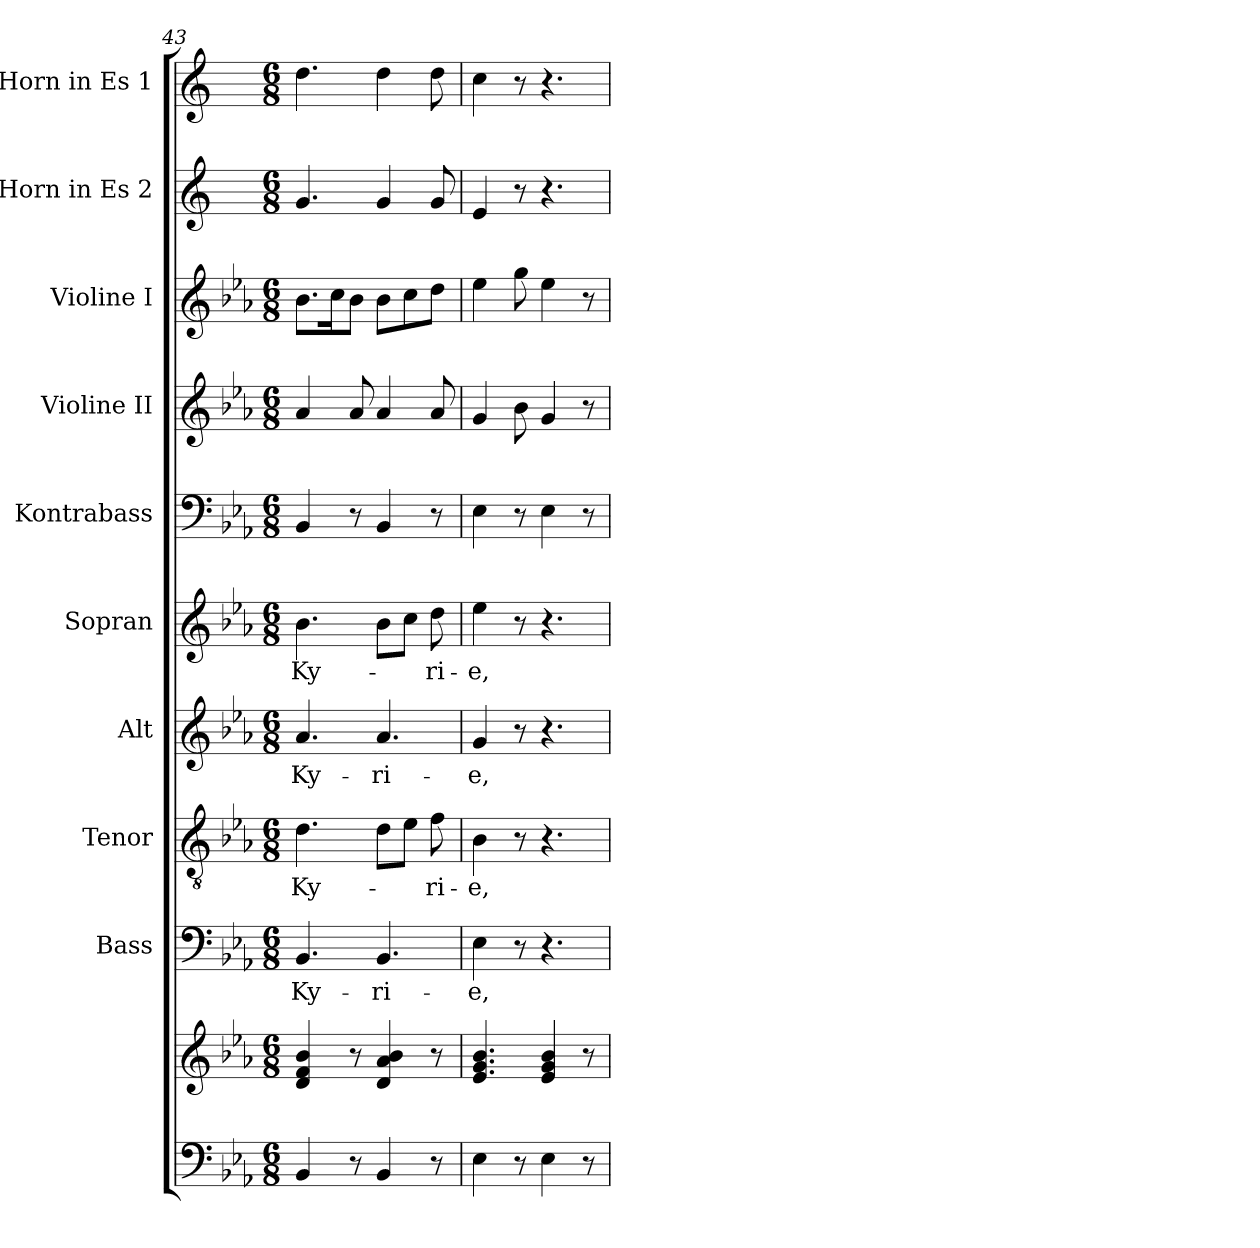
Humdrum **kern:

**kern	**kern	**kern	**text	**kern	**text	**kern	**text	**kern	**text	**kern	**kern	**kern	**kern	**kern
*part10	*part10	*part9	*part9	*part8	*part8	*part7	*part7	*part6	*part6	*part5	*part4	*part3	*part2	*part1
*staff11	*staff10	*staff9	*staff9	*staff8	*staff8	*staff7	*staff7	*staff6	*staff6	*staff5	*staff4	*staff3	*staff2	*staff1
*	*	*I"Bass	*	*I"Tenor	*	*I"Alt	*	*I"Sopran	*	*I"Kontrabass	*I"Violine II	*I"Violine I	*I"Horn in Es 2	*I"Horn in Es 1
*	*	*I'B.	*	*I'T.	*	*I'A.	*	*I'S.	*	*I'Kb.	*I'Vl. II	*I'Vl. I	*I'Hr. Es 2	*I'Hr. Es 1
*clefF4	*clefG2	*clefF4	*	*clefGv2	*	*clefG2	*	*clefG2	*	*clefF4	*clefG2	*clefG2	*clefG2	*clefG2
*	*	*	*	*	*	*	*	*	*	*ITrd7c12	*	*	*ITrd5c9	*ITrd5c9
*k[b-e-a-]	*k[b-e-a-]	*k[b-e-a-]	*	*k[b-e-a-]	*	*k[b-e-a-]	*	*k[b-e-a-]	*	*k[b-e-a-]	*k[b-e-a-]	*k[b-e-a-]	*k[b-e-a-]	*k[b-e-a-]
*E-:	*E-:	*E-:	*	*E-:	*	*E-:	*	*E-:	*	*E-:	*E-:	*E-:	*E-:	*E-:
*M6/8	*M6/8	*M6/8	*	*M6/8	*	*M6/8	*	*M6/8	*	*M6/8	*M6/8	*M6/8	*M6/8	*M6/8
=43	=43	=43	=43	=43	=43	=43	=43	=43	=43	=43	=43	=43	=43	=43
!	!	!	!LO:LY:b	!	!LO:LY:b	!	!LO:LY:b	!	!LO:LY:b	!	!	!	!	!
4BB-/	4d/ 4f/ 4b-/	4.BB-/	Ky-	4.d\	Ky-	4.a-/	Ky-	4.b-\	Ky-	4BBB-/	4a-/	8.b-\L	4.B-/	4.f\
.	.	.	.	.	.	.	.	.	.	.	.	16cc\k	.	.
8r	8r	.	.	.	.	.	.	.	.	8r	8a-/	8b-\J	.	.
!	!	!	!LO:LY:b	!	!	!	!LO:LY:b	!	!	!	!	!	!	!
4BB-/	4d/ 4a-/ 4b-/	4.BB-/	-ri-	8d\L	.	4.a-/	-ri-	8b-\L	.	4BBB-/	4a-/	8b-\L	4B-/	4f\
.	.	.	.	8e-\J	.	.	.	8cc\J	.	.	.	8cc\	.	.
!	!	!	!	!	!LO:LY:b	!	!	!	!LO:LY:b	!	!	!	!	!
8r	8r	.	.	8f\	-ri-	.	.	8dd\	-ri-	8r	8a-/	8dd\J	8B-/	8f\
=44	=44	=44	=44	=44	=44	=44	=44	=44	=44	=44	=44	=44	=44	=44
!	!	!	!LO:LY:b	!	!LO:LY:b	!	!LO:LY:b	!	!LO:LY:b	!	!	!	!	!
4E-\	4.e-/ 4.g/ 4.b-/	4E-\	-e,	4B-\	-e,	4g/	-e,	4ee-\	-e,	4EE-\	4g/	4ee-\	4G/	4e-\
8r	.	8r	.	8r	.	8r	.	8r	.	8r	8b-\	8gg\	8r	8r
4E-\	4e-/ 4g/ 4b-/	4.r	.	4.r	.	4.r	.	4.r	.	4EE-\	4g/	4ee-\	4.r	4.r
8r	8r	.	.	.	.	.	.	.	.	8r	8r	8r	.	.
=	=	=	=	=	=	=	=	=	=	=	=	=	=	=
*-	*-	*-	*-	*-	*-	*-	*-	*-	*-	*-	*-	*-	*-	*-
